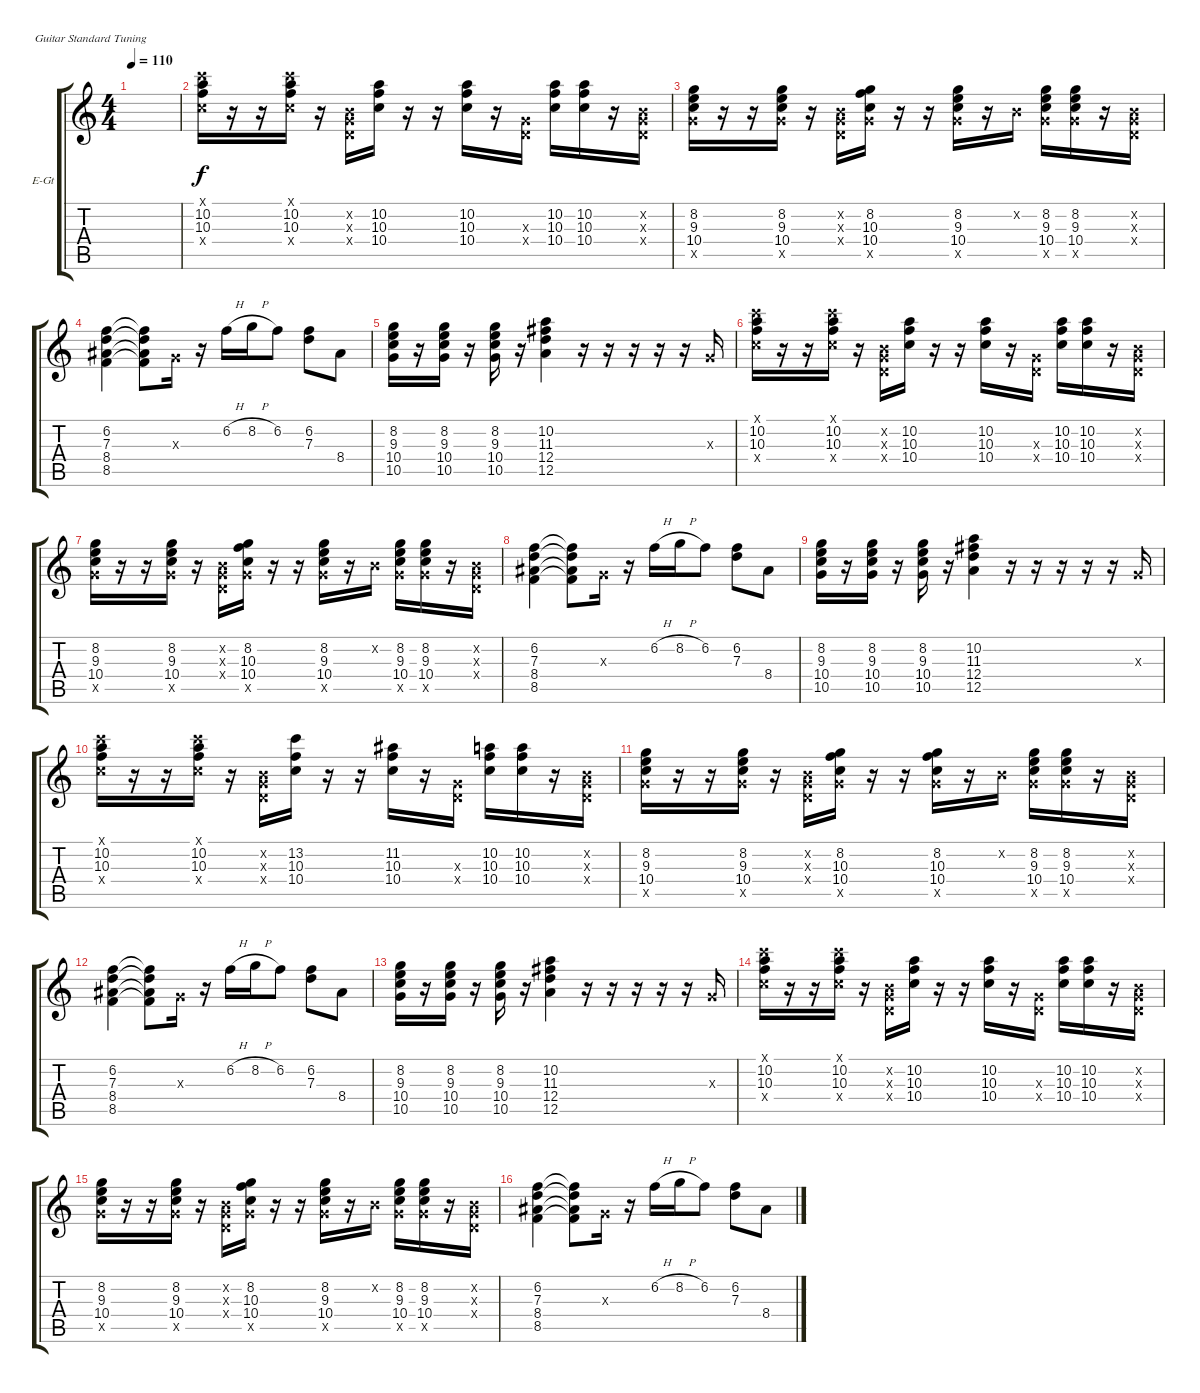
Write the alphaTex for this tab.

\defaultSystemsLayout 4
\bracketExtendMode groupsimilarinstruments
\firstSystemTrackNameOrientation horizontal
\otherSystemsTrackNameOrientation horizontal
\track ("Electric Guitar" "E-Gt") {instrument electricguitarclean}
\staff {score tabs}
\tuning (E4 B3 G3 D3 A2 E2)
\ts (4 4)
\tempo 110
\clef g2
\ks c
|
(10.2 10.3 10.4{x} 8.1{x}).16 r.16 r.16 (10.4{x} 10.3 10.2 8.1{x}).16 r.16 (0.2{x} 0.3{x} 0.4{x}).16 (10.4 10.3 10.2).16 r.16 r.16 (10.2 10.3 10.4).16 r.16 (0.3{x} 0.4{x}).16 (10.4 10.3 10.2).16 (10.4 10.3 10.2).16 r.16 (0.2{x} 0.3{x} 0.4{x}).16 |
(9.3 10.4 10.5{x} 8.2).16 r.16 r.16 (10.4 9.3 8.2 10.5{x}).16 r.16 (0.2{x} 0.3{x} 0.4{x}).16 (10.4 10.3 8.2 10.5{x}).16 r.16 r.16 (8.2 9.3 10.4 10.5{x}).16 r.16 0.2{x}.16 (10.4 9.3 8.2 10.5{x}).16 (10.4 9.3 8.2 10.5{x}).16 r.16 (0.3{x} 0.2{x} 0.4{x}).16 |
(6.2 7.3 8.4 8.5).4 (6.2{t} 7.3{t} 8.4{t} 8.5{t}).8 0.3{x}.16 r.16 6.2{h}.16 8.2{h}.16 6.2.8 (6.2 7.3).8 8.4.8 |
(9.3 8.2 10.4 10.5).16 r.16 (10.4 9.3 8.2 10.5).16 r.16 (10.4 9.3 8.2 10.5).16 r.16 (12.4 11.3 10.2 12.5).4 r.16 r.16 r.16 r.16 r.16 0.3{x}.16 |
(10.2 10.3 10.4{x} 8.1{x}).16 r.16 r.16 (10.4{x} 10.3 10.2 8.1{x}).16 r.16 (0.2{x} 0.3{x} 0.4{x}).16 (10.4 10.3 10.2).16 r.16 r.16 (10.2 10.3 10.4).16 r.16 (0.3{x} 0.4{x}).16 (10.4 10.3 10.2).16 (10.4 10.3 10.2).16 r.16 (0.2{x} 0.3{x} 0.4{x}).16 |
(9.3 10.4 10.5{x} 8.2).16 r.16 r.16 (10.4 9.3 8.2 10.5{x}).16 r.16 (0.2{x} 0.3{x} 0.4{x}).16 (10.4 10.3 8.2 10.5{x}).16 r.16 r.16 (8.2 9.3 10.4 10.5{x}).16 r.16 0.2{x}.16 (10.4 9.3 8.2 10.5{x}).16 (10.4 9.3 8.2 10.5{x}).16 r.16 (0.3{x} 0.2{x} 0.4{x}).16 |
(6.2 7.3 8.4 8.5).4 (6.2{t} 7.3{t} 8.4{t} 8.5{t}).8 0.3{x}.16 r.16 6.2{h}.16 8.2{h}.16 6.2.8 (6.2 7.3).8 8.4.8 |
(9.3 8.2 10.4 10.5).16 r.16 (10.4 9.3 8.2 10.5).16 r.16 (10.4 9.3 8.2 10.5).16 r.16 (12.4 11.3 10.2 12.5).4 r.16 r.16 r.16 r.16 r.16 0.3{x}.16 |
(10.2 10.3 10.4{x} 8.1{x}).16 r.16 r.16 (10.4{x} 10.3 10.2 8.1{x}).16 r.16 (0.2{x} 0.3{x} 0.4{x}).16 (10.4 10.3 13.2).16 r.16 r.16 (11.2 10.3 10.4).16 r.16 (0.3{x} 0.4{x}).16 (10.4 10.3 10.2).16 (10.4 10.3 10.2).16 r.16 (0.2{x} 0.3{x} 0.4{x}).16 |
(9.3 10.4 10.5{x} 8.2).16 r.16 r.16 (10.4 9.3 8.2 10.5{x}).16 r.16 (0.2{x} 0.3{x} 0.4{x}).16 (10.4 10.3 8.2 10.5{x}).16 r.16 r.16 (8.2 10.3 10.4 10.5{x}).16 r.16 0.2{x}.16 (10.4 9.3 8.2 10.5{x}).16 (10.4 9.3 8.2 10.5{x}).16 r.16 (0.3{x} 0.2{x} 0.4{x}).16 |
(6.2 7.3 8.4 8.5).4 (6.2{t} 7.3{t} 8.4{t} 8.5{t}).8 0.3{x}.16 r.16 6.2{h}.16 8.2{h}.16 6.2.8 (6.2 7.3).8 8.4.8 |
(9.3 8.2 10.4 10.5).16 r.16 (10.4 9.3 8.2 10.5).16 r.16 (10.4 9.3 8.2 10.5).16 r.16 (12.4 11.3 10.2 12.5).4 r.16 r.16 r.16 r.16 r.16 0.3{x}.16 |
(10.2 10.3 10.4{x} 8.1{x}).16 r.16 r.16 (10.4{x} 10.3 10.2 8.1{x}).16 r.16 (0.2{x} 0.3{x} 0.4{x}).16 (10.4 10.3 10.2).16 r.16 r.16 (10.2 10.3 10.4).16 r.16 (0.3{x} 0.4{x}).16 (10.4 10.3 10.2).16 (10.4 10.3 10.2).16 r.16 (0.2{x} 0.3{x} 0.4{x}).16 |
(9.3 10.4 10.5{x} 8.2).16 r.16 r.16 (10.4 9.3 8.2 10.5{x}).16 r.16 (0.2{x} 0.3{x} 0.4{x}).16 (10.4 10.3 8.2 10.5{x}).16 r.16 r.16 (8.2 9.3 10.4 10.5{x}).16 r.16 0.2{x}.16 (10.4 9.3 8.2 10.5{x}).16 (10.4 9.3 8.2 10.5{x}).16 r.16 (0.3{x} 0.2{x} 0.4{x}).16 |
(6.2 7.3 8.4 8.5).4 (6.2{t} 7.3{t} 8.4{t} 8.5{t}).8 0.3{x}.16 r.16 6.2{h}.16 8.2{h}.16 6.2.8 (6.2 7.3).8 8.4.8
